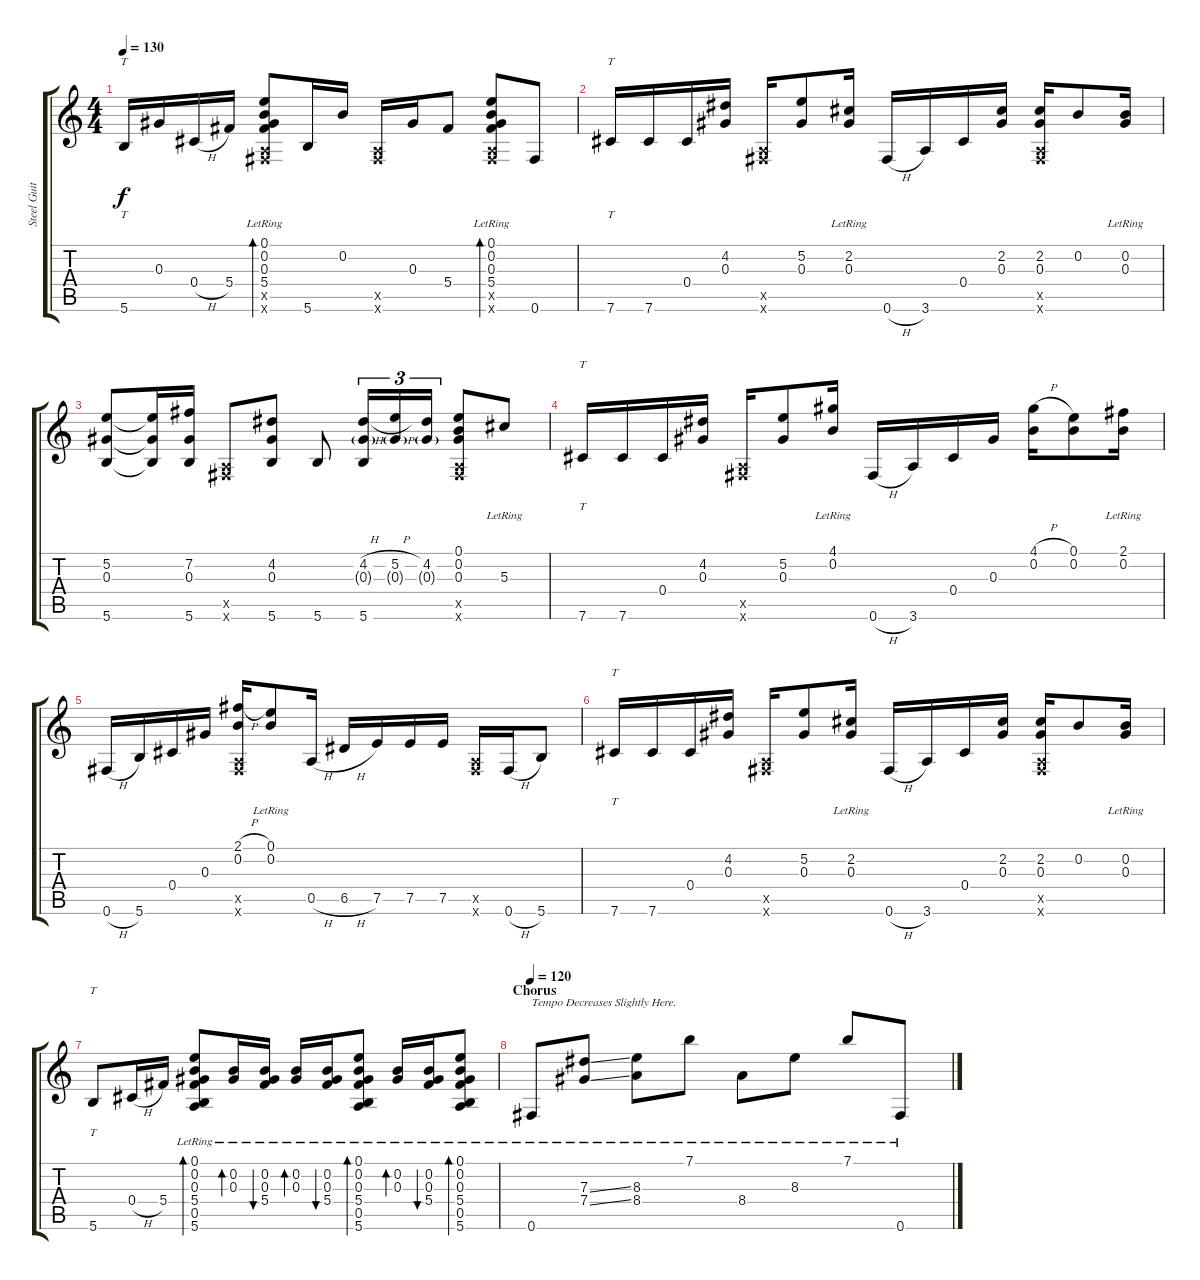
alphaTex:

\track ("Steel Guitar" "Steel Guit") {instrument acousticguitarsteel}
\staff {score tabs}
\tuning (E4 B3 Ab3 Db3 A2 Gb2) {hide}
\ts (4 4)
\tempo 130
\clef g2
\ks c
5.6.16{tt dy f} 0.3.16 0.4{h}.16 5.4.16 (0.1{lr} 0.2{lr} 0.3{lr} 5.4{lr} 0.5{x} 0.6{x}).8{bd 30} 5.6.16 0.2.16 (0.5{x} 0.6{x}).16 0.3.16 5.4.8 (0.1{lr} 0.2{lr} 0.3{lr} 5.4{lr} 0.5{x} 0.6{x}).8{bd 30} 0.6.8 |
7.6.16{tt} 7.6.16 0.4.16 (4.2 0.3).16 (0.5{x} 0.6{x}).16 (5.2 0.3).8 (2.2{lr} 0.3{lr}).16 0.6{h}.16 3.6.16 0.4.16 (2.2 0.3).16 (2.2 0.3 0.5{x} 0.6{x}).16 0.2.8 (0.2{lr} 0.3{lr}).16 |
(5.2 0.3 5.6).8 (5.2{t} 0.3{t} 5.6{t}).16 (7.2 0.3 5.6).16 (0.5{x} 0.6{x}).8 (4.2 0.3 5.6).8 5.6.8 (4.2{h} 0.3{g} 5.6).16{tu (3 2)} (5.2{h} 0.3{g}).16{tu (3 2)} (4.2 0.3{g}).16{tu (3 2)} (0.1 0.2 0.3 0.5{x} 0.6{x}).8 5.3{lr}.8 |
7.6.16{tt} 7.6.16 0.4.16 (4.2 0.3).16 (0.5{x} 0.6{x}).16 (5.2 0.3).8 (4.1{lr} 0.2{lr}).16 0.6{h}.16 3.6.16 0.4.16 0.3.16 (4.1{h} 0.2).16 (0.1 0.2).8 (2.1{lr} 0.2{lr}).16 |
0.6{h}.16 5.6.16 0.4.16 0.3.16 (2.1{h} 0.2 0.5{x} 0.6{x}).16 (0.1{lr} 0.2{lr}).8 0.5{h}.16 6.5{h}.16 7.5.16 7.5.16 7.5.16 (0.5{x} 0.6{x}).16 0.6{h}.16 5.6.8 |
7.6.16{tt} 7.6.16 0.4.16 (4.2 0.3).16 (0.5{x} 0.6{x}).16 (5.2 0.3).8 (2.2{lr} 0.3{lr}).16 0.6{h}.16 3.6.16 0.4.16 (2.2 0.3).16 (2.2 0.3 0.5{x} 0.6{x}).16 0.2.8 (0.2{lr} 0.3{lr}).16 |
5.6.8{tt} 0.4{h}.16 5.4.16 (0.1{lr} 0.2{lr} 0.3{lr} 5.4{lr} 0.5{lr} 5.6{lr}).8{bd 30} (0.2{lr} 0.3{lr}).16{bd 30} (0.2{lr} 0.3{lr} 5.4).16{bu 30} (0.2{lr} 0.3{lr}).16{bd 30} (0.2{lr} 0.3{lr} 5.4{lr}).16{bu 30} (0.1{lr} 0.2{lr} 0.3 5.4{lr} 0.5{lr} 5.6{lr}).8{bd 30} (0.2{lr} 0.3{lr}).16{bd 30} (0.2{lr} 0.3{lr} 5.4).16{bu 30} (0.1{lr} 0.2{lr} 0.3{lr} 5.4{lr} 0.5{lr} 5.6{lr}).8{bd 30} |
\section ("" "Chorus")
\tempo 120
0.6{lr}.8{txt "Tempo Decreases Slightly Here."} (7.3{ss lr} 7.4{ss lr}).8 (8.3{lr} 8.4{lr}).8 7.1{lr}.8 8.4{lr}.8 8.3{lr}.8 7.1{lr}.8 0.6{lr}.8
